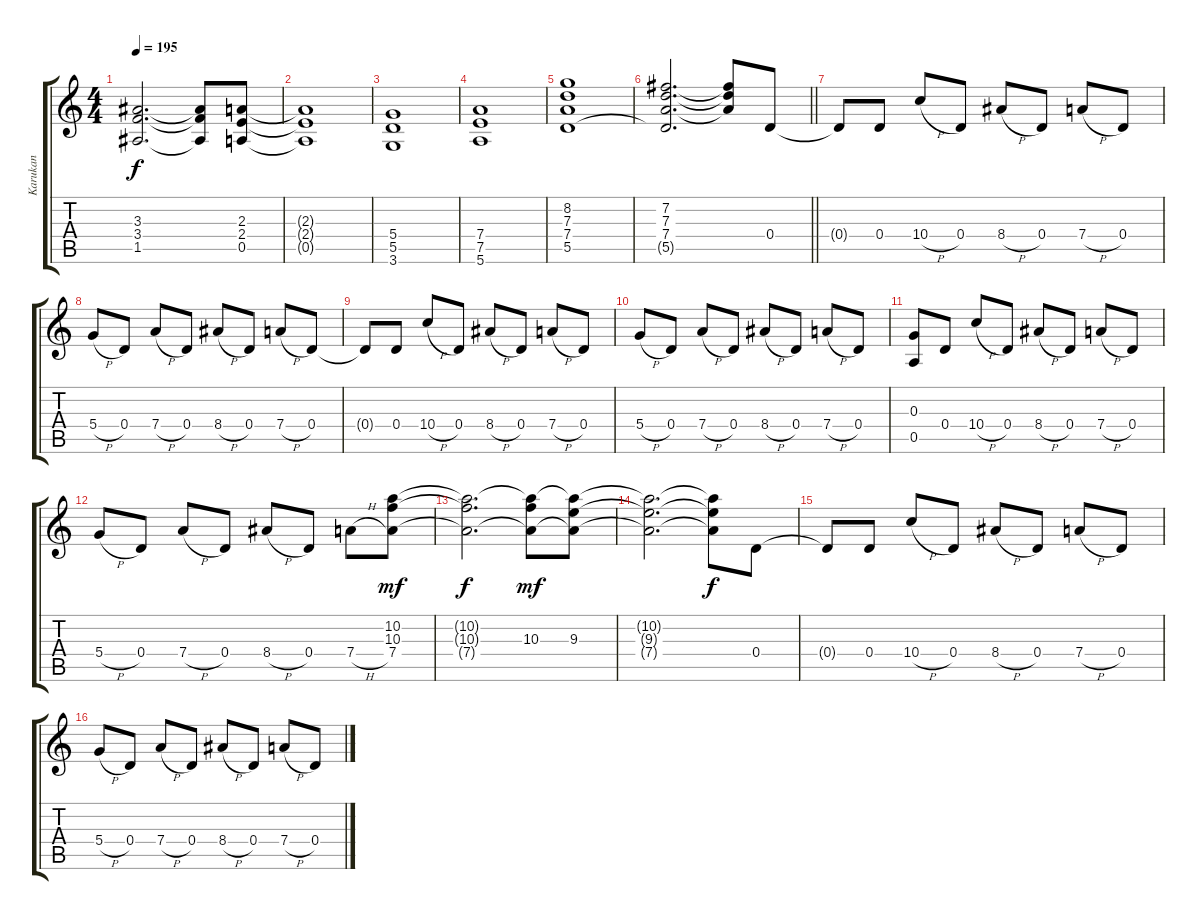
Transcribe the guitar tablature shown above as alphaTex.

\track ("Karukan" "Karukan") {instrument distortionguitar}
\staff {score tabs}
\tuning (E4 B3 G3 D3 A2 E2) {hide}
\ts (4 4)
\tempo 195
\clef g2
\ks c
(3.3 3.4 1.5).2{d dy f} (3.3{t} 3.4{t} 1.5{t}).8 (2.3 2.4 0.5).8 |
(2.3{t} 2.4{t} 0.5{t}).1 |
(5.4 5.5 3.6).1 |
(7.4 7.5 5.6).1 |
(8.2 7.3 7.4 5.5).1 |
\barLineRight lightlight
(7.2 7.3 7.4 5.5{t}).2{d} (7.2{t} 7.3{t} 7.4{t}).8 0.4.8{volume 13} |
0.4{t}.8 0.4.8 10.4{h}.8 0.4.8 8.4{h}.8 0.4.8 7.4{h}.8 0.4.8 |
5.4{h}.8 0.4.8 7.4{h}.8 0.4.8 8.4{h}.8 0.4.8 7.4{h}.8 0.4.8 |
0.4{t}.8 0.4.8 10.4{h}.8 0.4.8 8.4{h}.8 0.4.8 7.4{h}.8 0.4.8 |
5.4{h}.8 0.4.8 7.4{h}.8 0.4.8 8.4{h}.8 0.4.8 7.4{h}.8 0.4.8 |
(0.3 0.5).8 0.4.8 10.4{h}.8 0.4.8 8.4{h}.8 0.4.8 7.4{h}.8 0.4.8 |
5.4{h}.8 0.4.8 7.4{h}.8 0.4.8 8.4{h}.8 0.4.8 7.4{h}.8 (10.2 10.3 7.4).8{dy mf} |
(10.2{t} 10.3{t} 7.4{t}).2{d dy f} (10.2{t} 10.3 7.4{t}).8{dy mf} (10.2{t} 9.3 7.4{t}).8 |
(10.2{t} 9.3{t} 7.4{t}).2{d} (10.2{t} 9.3{t} 7.4{t}).8{dy f} 0.4.8 |
0.4{t}.8 0.4.8 10.4{h}.8 0.4.8 8.4{h}.8 0.4.8 7.4{h}.8 0.4.8 |
5.4{h}.8 0.4.8 7.4{h}.8 0.4.8 8.4{h}.8 0.4.8 7.4{h}.8 0.4.8
